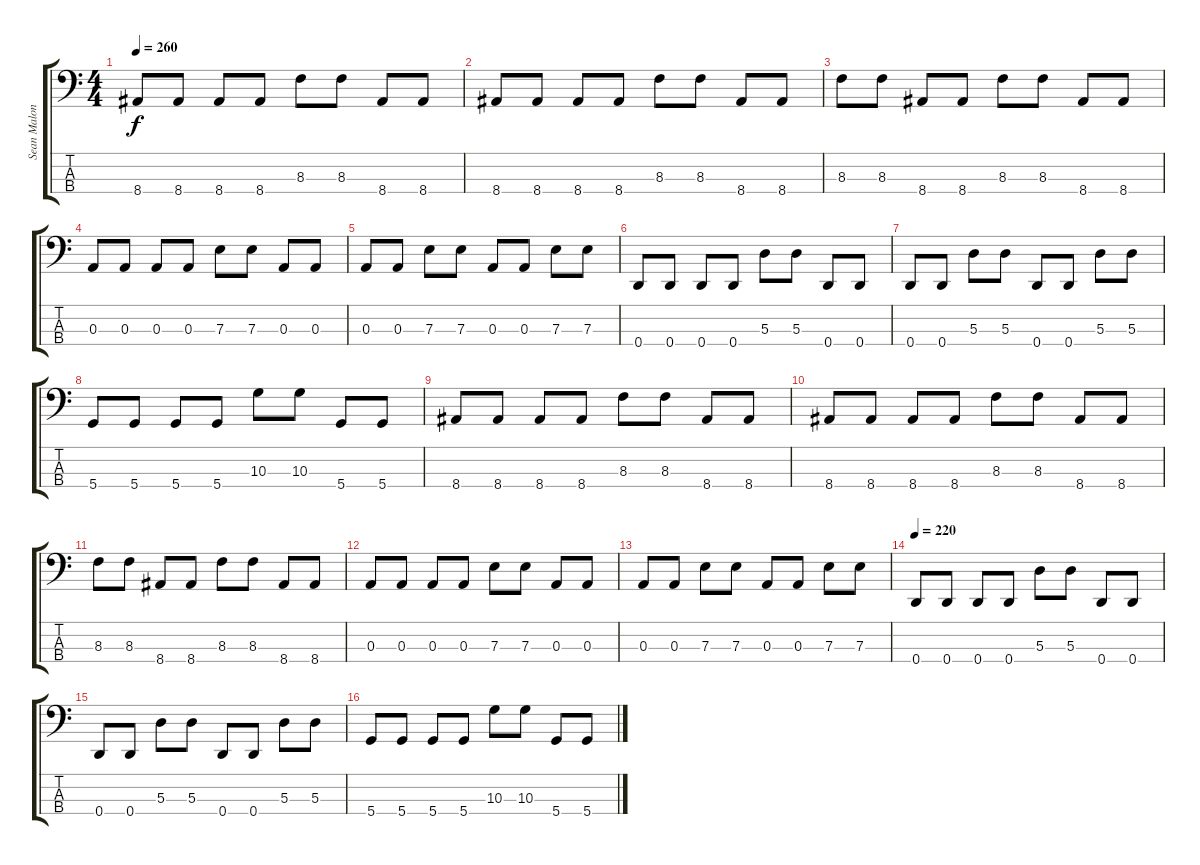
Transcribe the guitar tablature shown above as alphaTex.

\track ("Sean Malone" "Sean Malon") {instrument fretlessbass}
\staff {score tabs}
\tuning (G2 D2 A1 D1) {hide}
\ts (4 4)
\tempo 260
\clef f4
\ks c
8.4.8{dy f} 8.4.8 8.4.8 8.4.8 8.3.8 8.3.8 8.4.8 8.4.8 |
8.4.8 8.4.8 8.4.8 8.4.8 8.3.8 8.3.8 8.4.8 8.4.8 |
8.3.8 8.3.8 8.4.8 8.4.8 8.3.8 8.3.8 8.4.8 8.4.8 |
0.3.8 0.3.8 0.3.8 0.3.8 7.3.8 7.3.8 0.3.8 0.3.8 |
0.3.8 0.3.8 7.3.8 7.3.8 0.3.8 0.3.8 7.3.8 7.3.8 |
0.4.8 0.4.8 0.4.8 0.4.8 5.3.8 5.3.8 0.4.8 0.4.8 |
0.4.8 0.4.8 5.3.8 5.3.8 0.4.8 0.4.8 5.3.8 5.3.8 |
5.4.8 5.4.8 5.4.8 5.4.8 10.3.8 10.3.8 5.4.8 5.4.8 |
8.4.8 8.4.8 8.4.8 8.4.8 8.3.8 8.3.8 8.4.8 8.4.8 |
8.4.8 8.4.8 8.4.8 8.4.8 8.3.8 8.3.8 8.4.8 8.4.8 |
8.3.8 8.3.8 8.4.8 8.4.8 8.3.8 8.3.8 8.4.8 8.4.8 |
0.3.8 0.3.8 0.3.8 0.3.8 7.3.8 7.3.8 0.3.8 0.3.8 |
0.3.8 0.3.8 7.3.8 7.3.8 0.3.8 0.3.8 7.3.8 7.3.8 |
\tempo 220
0.4.8 0.4.8 0.4.8 0.4.8 5.3.8 5.3.8 0.4.8 0.4.8 |
0.4.8 0.4.8 5.3.8 5.3.8 0.4.8 0.4.8 5.3.8 5.3.8 |
5.4.8 5.4.8 5.4.8 5.4.8 10.3.8 10.3.8 5.4.8 5.4.8
